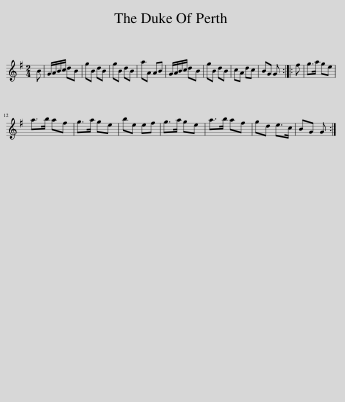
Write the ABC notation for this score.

X:1
L:1/8
M:2/4
I:linebreak $
K:G
V:1 treble
V:1
 B | G/A/B/c/ dB | gB dB | gB dB | aA AB | %5
 G/A/B/c/ dB | gB dB | cA dc | BG G :: f | %10
 g>a ge |$ a>b af | g>a ge | be ef | g>a ge | %15
 a>b af | gd e>c | BG G :| %18
